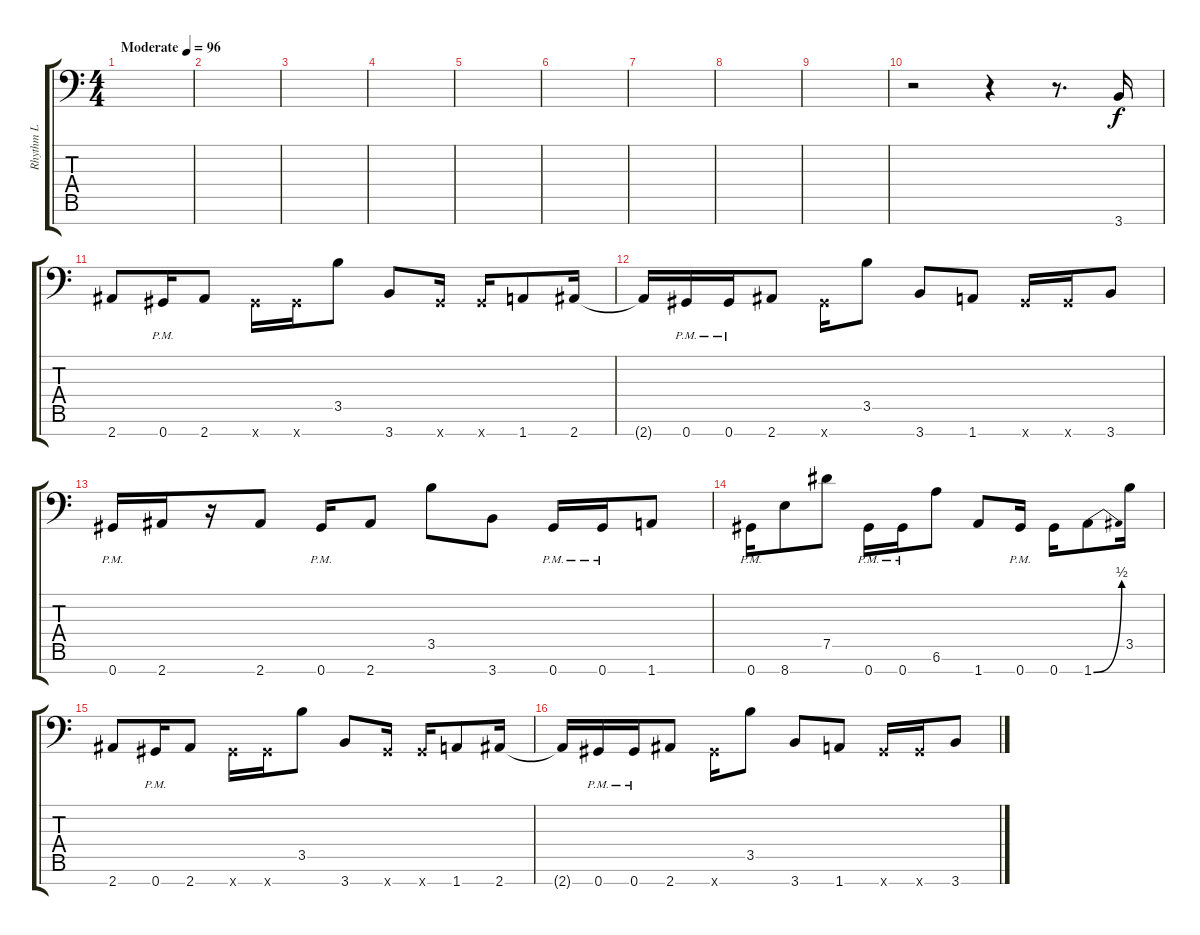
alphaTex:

\track ("Rhythm L" "Rhythm L") {instrument distortionguitar}
\staff {score tabs}
\tuning (Eb4 Bb3 Gb3 Db3 Ab2 Eb2 Ab1) {hide}
\ts (4 4)
\tempo (96 "Moderate")
\clef f4
\ks c
|
|
|
|
|
|
|
|
|
r.2 r.4 r.8{d} 3.7.16 |
2.7.8 0.7{pm}.16 2.7.8 0.7{x}.16 0.7{x}.16 3.5.8 3.7.8 0.7{x}.16 0.7{x}.16 1.7.8 2.7.16 |
2.7{t}.16 0.7{pm}.16 0.7{pm}.16 2.7.8 0.7{x}.16 3.5.8 3.7.8 1.7.8 0.7{x}.16 0.7{x}.16 3.7.8 |
0.7{pm}.16 2.7.16 r.16 2.7.8 0.7{pm}.16 2.7.8 3.5.8 3.7.8 0.7{pm}.16 0.7{pm}.16 1.7.8 |
0.7{pm}.16 8.7.8 7.5.8 0.7{pm}.16 0.7{pm}.16 6.6.8 1.7.8 0.7{pm}.16 0.7.16 1.7{be (bend 0 0 60 2)}.8 3.5.16 |
2.7.8 0.7{pm}.16 2.7.8 0.7{x}.16 0.7{x}.16 3.5.8 3.7.8 0.7{x}.16 0.7{x}.16 1.7.8 2.7.16 |
2.7{t}.16 0.7{pm}.16 0.7{pm}.16 2.7.8 0.7{x}.16 3.5.8 3.7.8 1.7.8 0.7{x}.16 0.7{x}.16 3.7.8
